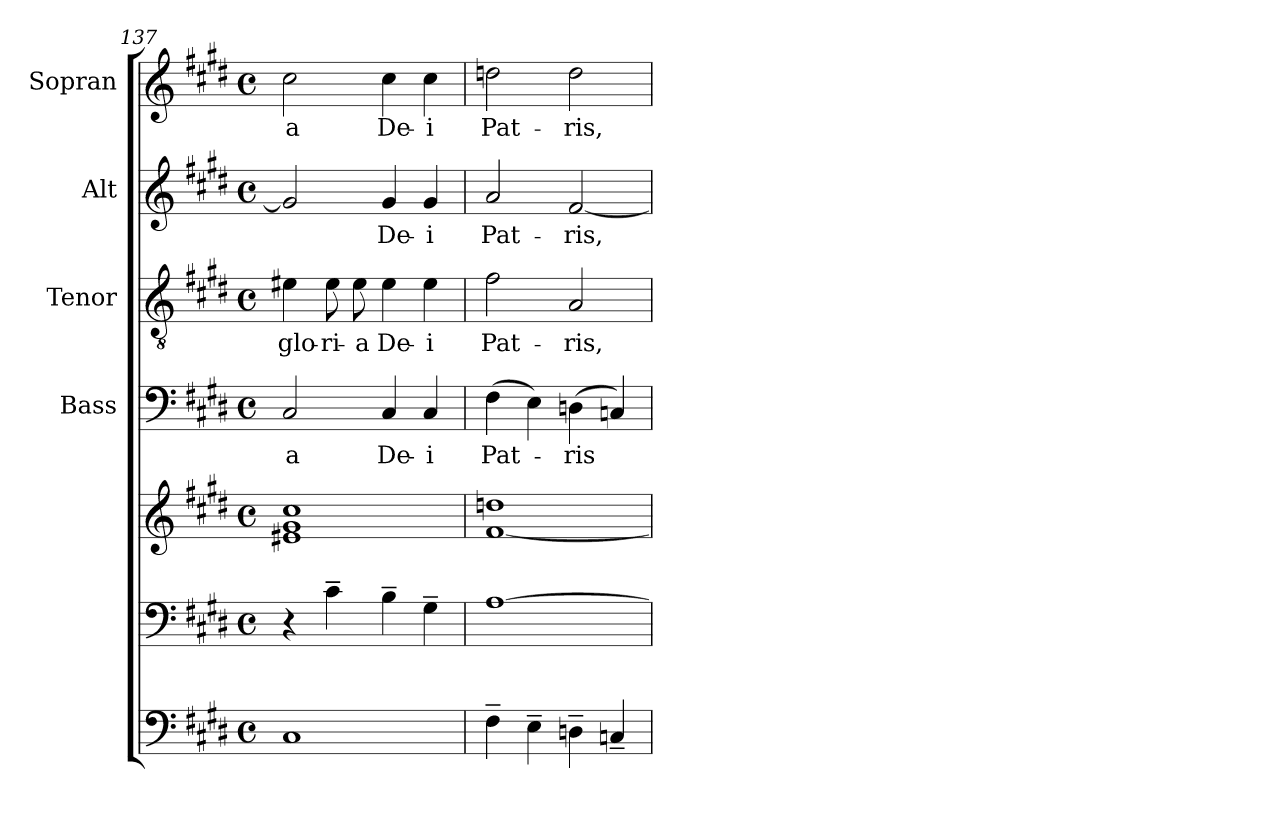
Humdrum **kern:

**kern	**kern	**kern	**kern	**text	**kern	**text	**kern	**text	**kern	**text
*part6	*part5	*part5	*part4	*part4	*part3	*part3	*part2	*part2	*part1	*part1
*staff7	*staff6	*staff5	*staff4	*staff4	*staff3	*staff3	*staff2	*staff2	*staff1	*staff1
*	*	*	*I"Bass	*	*I"Tenor	*	*I"Alt	*	*I"Sopran	*
*	*	*	*I'B.	*	*I'T.	*	*I'A.	*	*I'S.	*
*clefF4	*clefF4	*clefG2	*clefF4	*	*clefGv2	*	*clefG2	*	*clefG2	*
*ITrd7c12	*	*	*	*	*	*	*	*	*	*
*k[f#c#g#d#]	*k[f#c#g#d#]	*k[f#c#g#d#]	*k[f#c#g#d#]	*	*k[f#c#g#d#]	*	*k[f#c#g#d#]	*	*k[f#c#g#d#]	*
*E:	*E:	*E:	*E:	*	*E:	*	*E:	*	*E:	*
*M4/4	*M4/4	*M4/4	*M4/4	*	*M4/4	*	*M4/4	*	*M4/4	*
*met(c)	*met(c)	*met(c)	*met(c)	*	*met(c)	*	*met(c)	*	*met(c)	*
=137	=137	=137	=137	=137	=137	=137	=137	=137	=137	=137
*	*	*^	*	*	*	*	*	*	*	*
!	!	!	!	!	!LO:LY:b	!	!LO:LY:b	!	!	!	!LO:LY:b
1CC#	4r	1cc#	1e#X 1g#	2C#/	-a	4e#X\	glo-	2g#/]	.	2cc#\	-a
!	!	!	!	!	!	!	!LO:LY:b	!	!	!	!
.	4c#~>\	.	.	.	.	8e#\	-ri-	.	.	.	.
!	!	!	!	!	!	!	!LO:LY:b	!	!	!	!
.	.	.	.	.	.	8e#\	-a	.	.	.	.
!	!	!	!	!	!LO:LY:b	!	!LO:LY:b	!	!LO:LY:b	!	!LO:LY:b
.	4B~>\	.	.	4C#/	De-	4e#\	De-	4g#/	De-	4cc#\	De-
!	!	!	!	!	!LO:LY:b	!	!LO:LY:b	!	!LO:LY:b	!	!LO:LY:b
.	4G#~>\	.	.	4C#/	-i	4e#\	-i	4g#/	-i	4cc#\	-i
=138	=138	=138	=138	=138	=138	=138	=138	=138	=138	=138	=138
!	!	!	!	!	!LO:LY:b	!	!LO:LY:b	!	!LO:LY:b	!	!LO:LY:b
4FF#~>\	[1A	1ddn	[<1f#	(>4F#\	Pat-	2f#\	Pat-	2a/	Pat-	2ddn\	Pat-
4EE~>\	.	.	.	4E\)	.	.	.	.	.	.	.
!	!	!	!	!	!LO:LY:b	!	!LO:LY:b	!	!LO:LY:b	!	!LO:LY:b
4DDn~>\	.	.	.	(>4Dn\	-ris	2A/	-ris,	[2f#/	-ris,	2dd\	-ris,
4CCn~</	.	.	.	4Cn/)	.	.	.	.	.	.	.
*	*	*v	*v	*	*	*	*	*	*	*	*
=	=	=	=	=	=	=	=	=	=	=
*-	*-	*-	*-	*-	*-	*-	*-	*-	*-	*-
